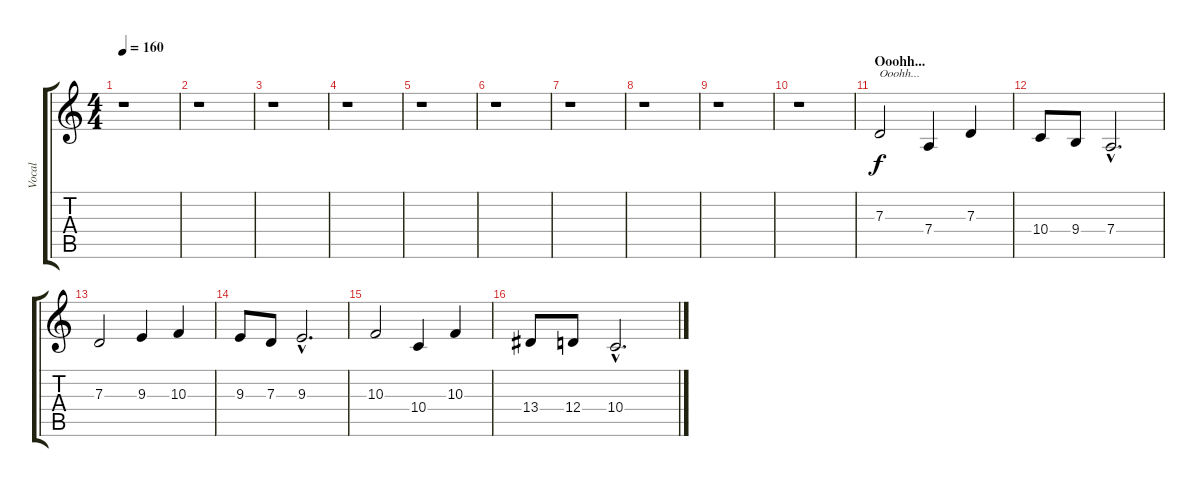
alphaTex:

\track ("Vocal" "Vocal") {instrument oboe}
\staff {score tabs}
\tuning (E4 B3 G3 D3 A2 E2) {hide}
\ts (4 4)
\tempo 160
\clef g2
\ks c
r.1{dy f} |
r.1 |
r.1 |
r.1 |
r.1 |
r.1 |
r.1 |
r.1 |
r.1 |
r.1 |
\section ("" "Ooohh...")
7.3.2{txt "Ooohh..."} 7.4.4 7.3.4 |
10.4.8 9.4.8 7.4{hac}.2{d} |
7.3.2 9.3.4 10.3.4 |
9.3.8 7.3.8 9.3{hac}.2{d} |
10.3.2 10.4.4 10.3.4 |
13.4.8 12.4.8 10.4{hac}.2{d}
